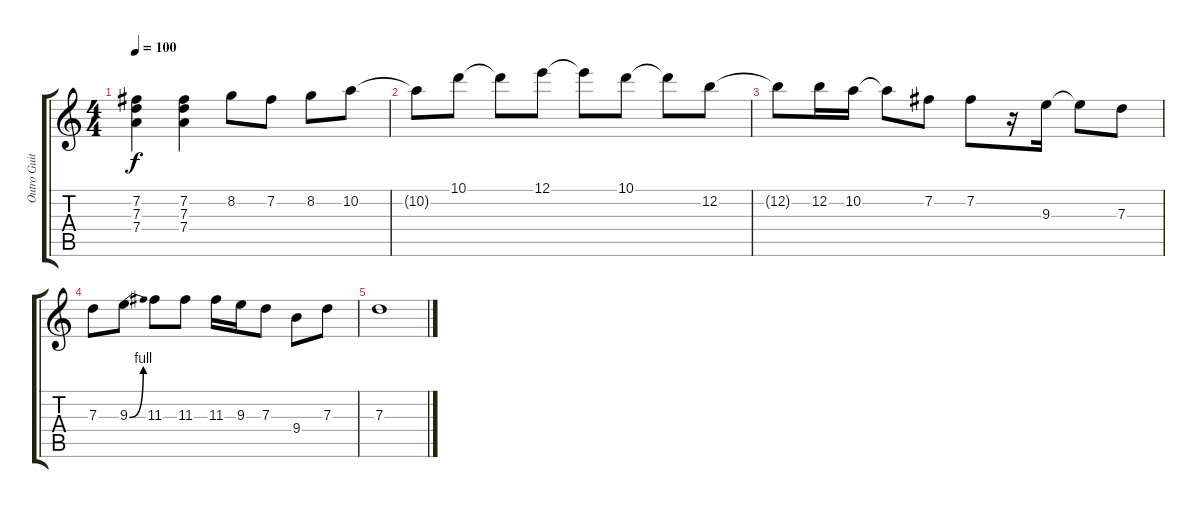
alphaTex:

\track ("Outro Guitar" "Outro Guit") {instrument distortionguitar}
\staff {score tabs}
\tuning (E4 B3 G3 D3 A2 E2) {hide}
\ts (4 4)
\tempo 100
\clef g2
\ks c
(7.2 7.3 7.4).4{dy f} (7.2 7.3 7.4).4 8.2.8 7.2.8 8.2.8 10.2.8 |
10.2{t}.8 10.1.8 10.1{t}.8 12.1.8 12.1{t}.8 10.1.8 10.1{t}.8 12.2.8 |
12.2{t}.8 12.2.16 10.2.16 10.2{t}.8 7.2.8 7.2.8 r.16 9.3.16 9.3{t}.8 7.3.8 |
7.3.8 9.3{be (bend 0 0 60 4)}.8 11.3.8 11.3.8 11.3.16 9.3.16 7.3.8 9.4.8 7.3.8 |
7.3.1
